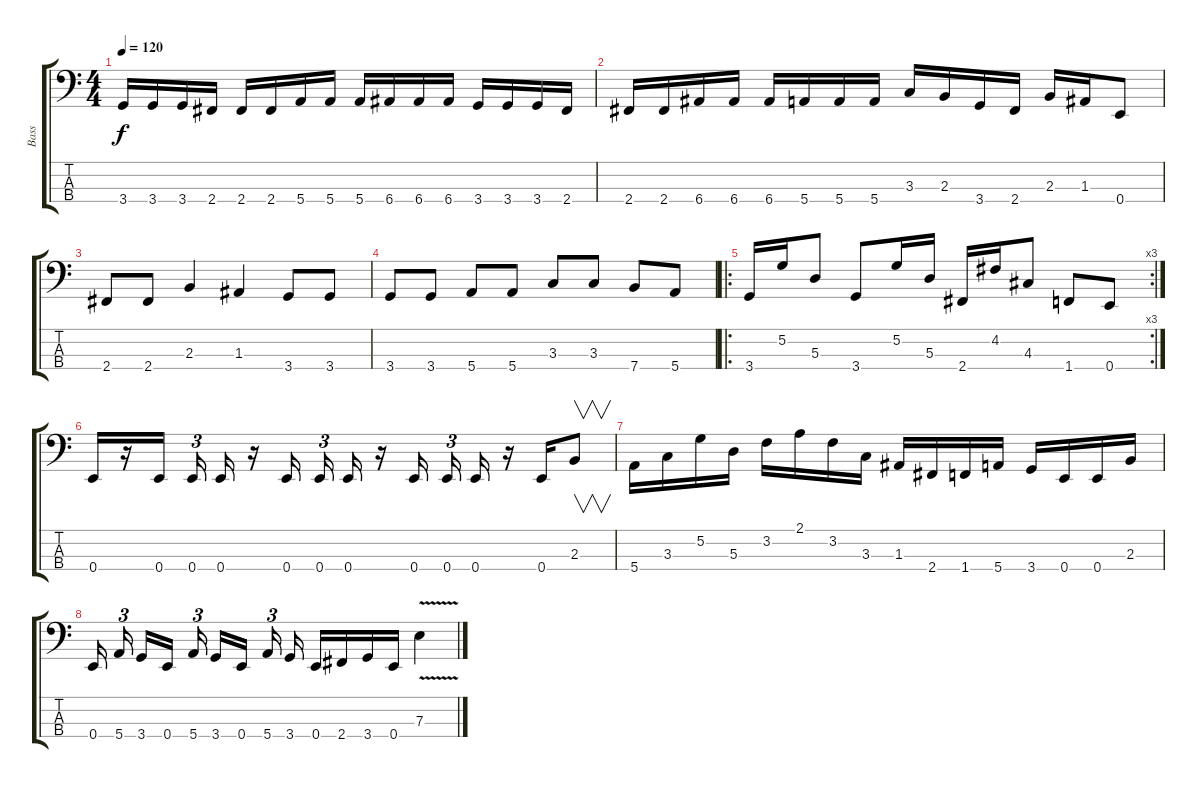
\track ("Bass" "Bass") {instrument electricbasspick}
\staff {score tabs}
\tuning (G2 D2 A1 E1) {hide}
\ts (4 4)
\tempo 120
\clef f4
\ks c
3.4.16{dy f} 3.4.16 3.4.16 2.4.16 2.4.16 2.4.16 5.4.16 5.4.16 5.4.16 6.4.16 6.4.16 6.4.16 3.4.16 3.4.16 3.4.16 2.4.16 |
2.4.16 2.4.16 6.4.16 6.4.16 6.4.16 5.4.16 5.4.16 5.4.16 3.3.16 2.3.16 3.4.16 2.4.16 2.3.16 1.3.16 0.4.8 |
2.4.8 2.4.8 2.3.4 1.3.4 3.4.8 3.4.8 |
3.4.8 3.4.8 5.4.8 5.4.8 3.3.8 3.3.8 7.4.8 5.4.8 |
\ro
\rc 3
3.4.16 5.2.16 5.3.8 3.4.8 5.2.16 5.3.16 2.4.16 4.2.16 4.3.8 1.4.8 0.4.8 |
0.4.16 r.16 0.4.16 0.4.16{tu (3 2)} 0.4.16 r.16 0.4.16 0.4.16{tu (3 2)} 0.4.16 r.16 0.4.16 0.4.16{tu (3 2)} 0.4.16 r.16 0.4.16 2.3.8{v} |
5.4.16 3.3.16 5.2.16 5.3.16 3.2.16 2.1.16 3.2.16 3.3.16 1.3.16 2.4.16 1.4.16 5.4.16 3.4.16 0.4.16 0.4.16 2.3.16 |
0.4.16 5.4.16{tu (3 2)} 3.4.16 0.4.16 5.4.16{tu (3 2)} 3.4.16 0.4.16 5.4.16{tu (3 2)} 3.4.16 0.4.16 2.4.16 3.4.16 0.4.16 7.3{v}.4
